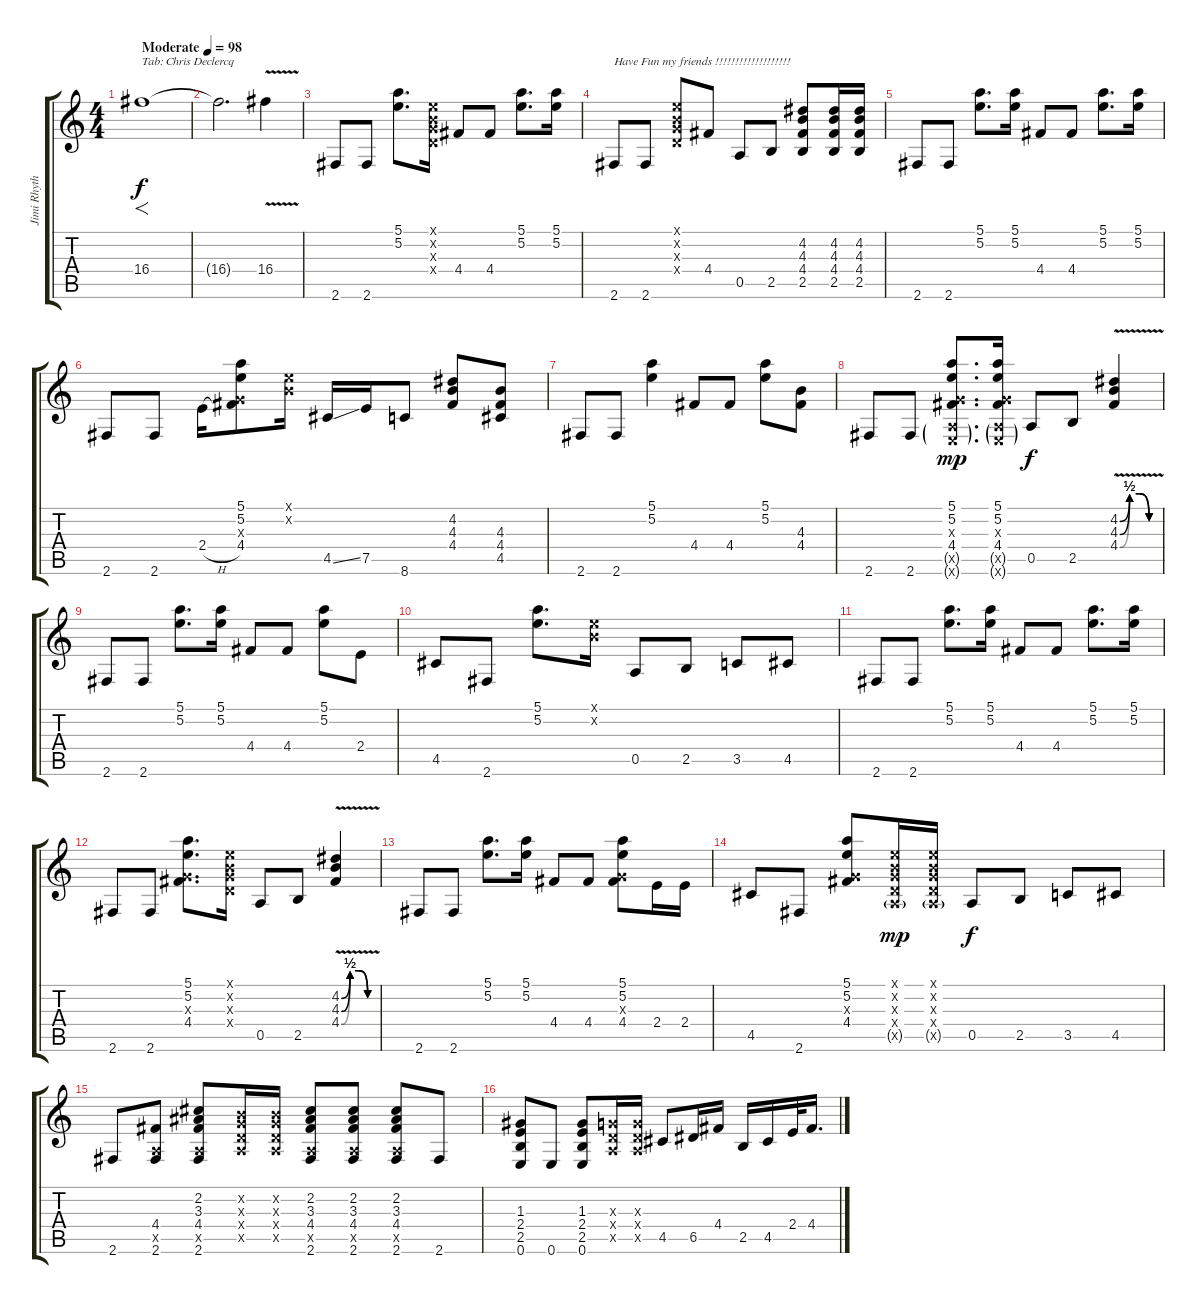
\track ("Jimi Rhythm Guitar" "Jimi Rhyth") {instrument distortionguitar}
\staff {score tabs}
\tuning (E4 B3 G3 D3 A2 E2) {hide}
\ts (4 4)
\tempo (98 "Moderate")
\clef g2
\ks c
16.4.1{f txt "Tab: Chris Declercq" dy f instrument distortionguitar} |
16.4{t}.2{d} 16.4{v}.4 |
2.6.8 2.6.8 (5.1 5.2).8{d} (0.1{x} 0.2{x} 0.3{x} 0.4{x}).16 4.4.8 4.4.8 (5.1 5.2).8{d} (5.1 5.2).16 |
2.6.8{txt "Have Fun my friends !!!!!!!!!!!!!!!!!!!"} 2.6.8 (0.1{x} 0.2{x} 0.3{x} 0.4{x}).8 4.4.8 0.5.8 2.5.8 (4.2 4.3 4.4 2.5).8 (4.2 4.3 4.4 2.5).16 (4.2 4.3 4.4 2.5).16 |
2.6.8 2.6.8 (5.1 5.2).8{d} (5.1 5.2).16 4.4.8 4.4.8 (5.1 5.2).8{d} (5.1 5.2).16 |
2.6.8 2.6.8 2.4{h}.16 (5.1 5.2 0.3{x} 4.4).8 (0.1{x} 0.2{x}).16 4.5{ss}.16 7.5.16 8.6.8 (4.2 4.3 4.4).8 (4.3 4.4 4.5).8 |
2.6.8 2.6.8 (5.1 5.2).4 4.4.8 4.4.8 (5.1 5.2).8 (4.3 4.4).8 |
2.6.8 2.6.8 (5.1 5.2 0.3{x} 4.4 0.5{g x} 0.6{g x}).8{d dy mp} (5.1 5.2 0.3{x} 4.4 0.5{g x} 0.6{g x}).16 0.5.8{dy f} 2.5.8 (4.2{be (custom 0 0 15 2 30 2 45 0 60 0) v} 4.3{be (custom 0 0 15 2 30 2 45 0 60 0) v} 4.4{be (custom 0 0 15 2 30 2 45 0 60 0) v}).4 |
2.6.8 2.6.8 (5.1 5.2).8{d} (5.1 5.2).16 4.4.8 4.4.8 (5.1 5.2).8 2.4.8 |
4.5.8 2.6.8 (5.1 5.2).8{d} (0.1{x} 0.2{x}).16 0.5.8 2.5.8 3.5.8 4.5.8 |
2.6.8 2.6.8 (5.1 5.2).8{d} (5.1 5.2).16 4.4.8 4.4.8 (5.1 5.2).8{d} (5.1 5.2).16 |
2.6.8 2.6.8 (5.1 5.2 0.3{x} 4.4).8{d} (0.1{x} 0.2{x} 0.3{x} 0.4{x}).16 0.5.8 2.5.8 (4.2{be (custom 0 0 15 2 30 2 45 0 60 0) v} 4.3{be (custom 0 0 15 2 30 2 45 0 60 0) v} 4.4{be (custom 0 0 15 2 30 2 45 0 60 0) v}).4 |
2.6.8 2.6.8 (5.1 5.2).8{d} (5.1 5.2).16 4.4.8 4.4.8 (5.1 5.2 0.3{x} 4.4).8 2.4.16 2.4.16 |
4.5.8 2.6.8 (5.1 5.2 0.3{x} 4.4).8 (0.1{x} 0.2{x} 0.3{x} 0.4{x} 0.5{g x}).16{dy mp} (0.1{x} 0.2{x} 0.3{x} 0.4{x} 0.5{g x}).16 0.5.8{dy f} 2.5.8 3.5.8 4.5.8 |
2.6.8 (4.4 0.5{x} 2.6).8 (2.2 3.3 4.4 0.5{x} 2.6).8 (0.2{x} 0.3{x} 0.4{x} 0.5{x}).16 (0.2{x} 0.3{x} 0.4{x} 0.5{x}).16 (2.2 3.3 4.4 0.5{x} 2.6).8 (2.2 3.3 4.4 0.5{x} 2.6).8 (2.2 3.3 4.4 0.5{x} 2.6).8 2.6.8 |
(1.3 2.4 2.5 0.6).8 0.6.8 (1.3 2.4 2.5 0.6).8 (0.3{x} 0.4{x} 0.5{x}).16 (0.3{x} 0.4{x} 0.5{x}).16 4.5.8 6.5.16 4.4.16 2.5.16 4.5.16 2.4.32 4.4.16{d}
